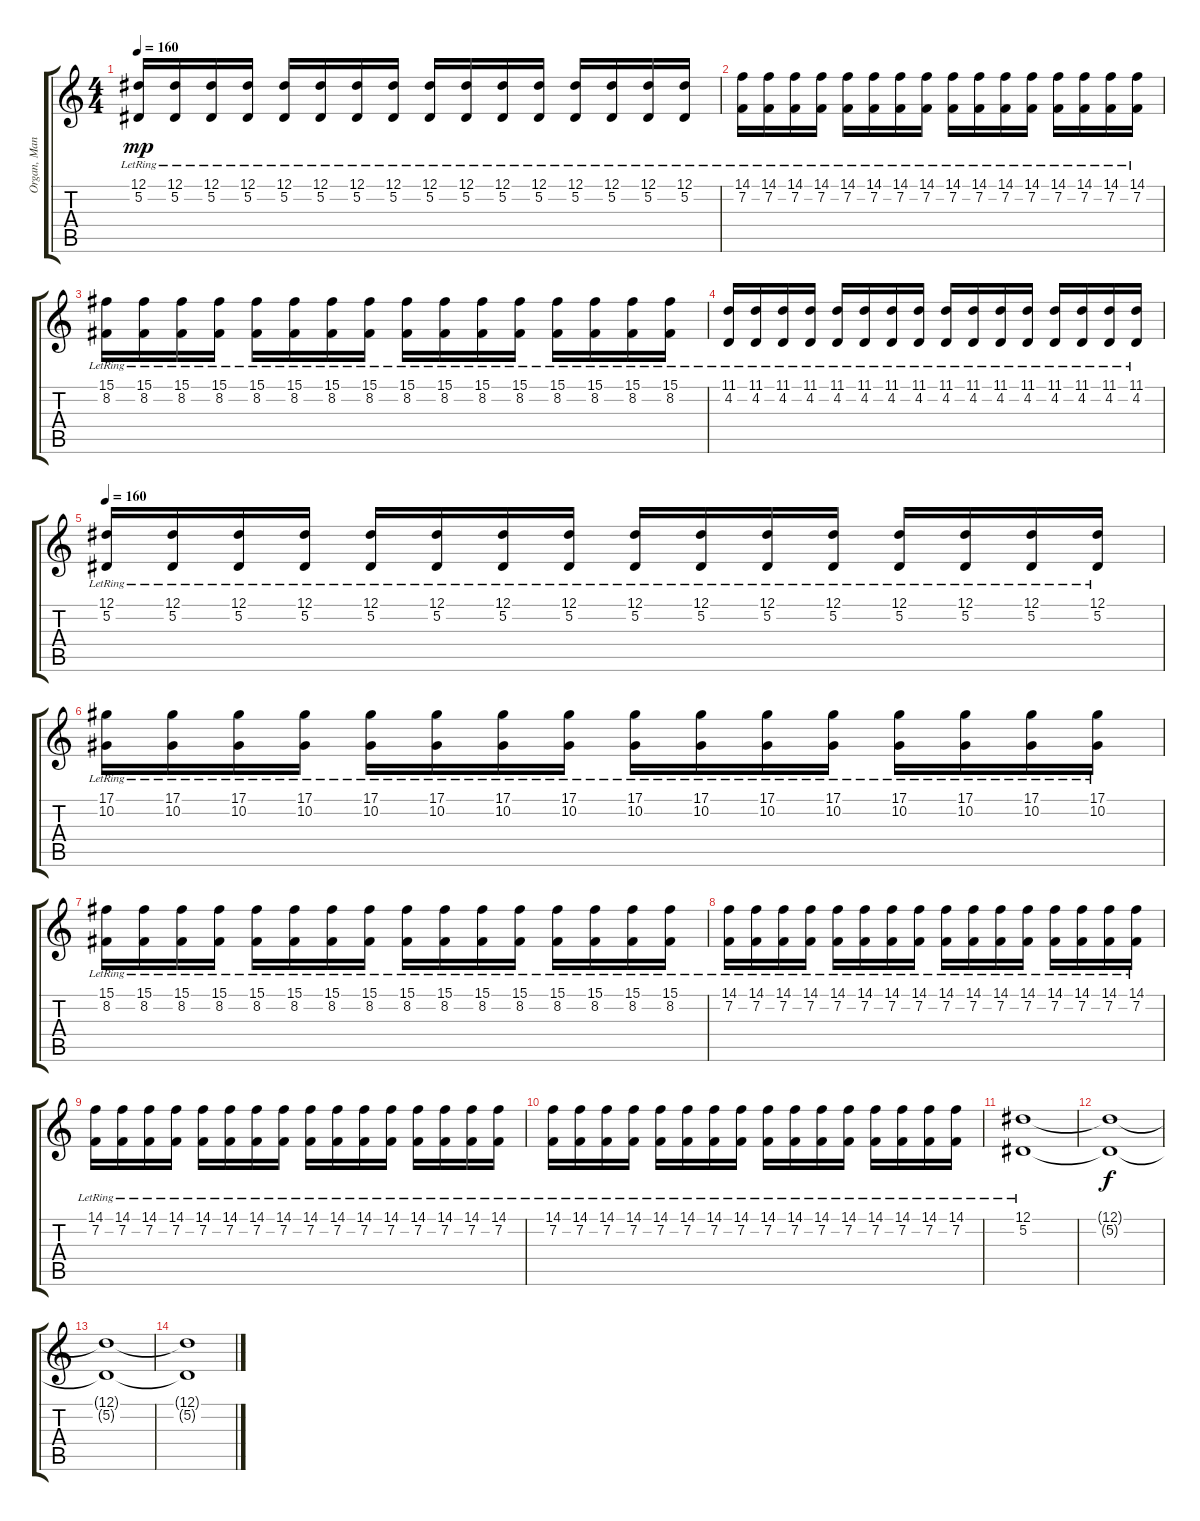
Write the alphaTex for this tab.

\track ("Organ, Mandolin" "Organ, Man") {instrument rockorgan}
\staff {score tabs}
\tuning (Eb4 Bb3 Gb3 Db3 Ab2 Eb2) {hide}
\ts (4 4)
\tempo 160
\clef g2
\ks c
(12.1 5.2{lr}).16{dy mp volume 10 instrument acousticguitarnylon} (12.1 5.2{lr}).16 (12.1 5.2{lr}).16 (12.1 5.2{lr}).16 (12.1 5.2{lr}).16 (12.1 5.2{lr}).16 (12.1 5.2{lr}).16 (12.1 5.2{lr}).16 (12.1 5.2{lr}).16 (12.1 5.2{lr}).16 (12.1 5.2{lr}).16 (12.1 5.2{lr}).16 (12.1 5.2{lr}).16 (12.1 5.2{lr}).16 (12.1 5.2{lr}).16 (12.1 5.2{lr}).16 |
(14.1 7.2{lr}).16 (14.1 7.2{lr}).16 (14.1 7.2{lr}).16 (14.1 7.2{lr}).16 (14.1 7.2{lr}).16 (14.1 7.2{lr}).16 (14.1 7.2{lr}).16 (14.1 7.2{lr}).16 (14.1 7.2{lr}).16 (14.1 7.2{lr}).16 (14.1 7.2{lr}).16 (14.1 7.2{lr}).16 (14.1 7.2{lr}).16 (14.1 7.2{lr}).16 (14.1 7.2{lr}).16 (14.1 7.2{lr}).16 |
(15.1 8.2{lr}).16 (15.1 8.2{lr}).16 (15.1 8.2{lr}).16 (15.1 8.2{lr}).16 (15.1 8.2{lr}).16 (15.1 8.2{lr}).16 (15.1 8.2{lr}).16 (15.1 8.2{lr}).16 (15.1 8.2{lr}).16 (15.1 8.2{lr}).16 (15.1 8.2{lr}).16 (15.1 8.2{lr}).16 (15.1 8.2{lr}).16 (15.1 8.2{lr}).16 (15.1 8.2{lr}).16 (15.1 8.2{lr}).16 |
(11.1 4.2{lr}).16 (11.1 4.2{lr}).16 (11.1 4.2{lr}).16 (11.1 4.2{lr}).16 (11.1 4.2{lr}).16 (11.1 4.2{lr}).16 (11.1 4.2{lr}).16 (11.1 4.2{lr}).16 (11.1 4.2{lr}).16 (11.1 4.2{lr}).16 (11.1 4.2{lr}).16 (11.1 4.2{lr}).16 (11.1 4.2{lr}).16 (11.1 4.2{lr}).16 (11.1 4.2{lr}).16 (11.1 4.2{lr}).16 |
\tempo 160
(12.1 5.2{lr}).16{volume 10 instrument acousticguitarnylon} (12.1 5.2{lr}).16 (12.1 5.2{lr}).16 (12.1 5.2{lr}).16 (12.1 5.2{lr}).16 (12.1 5.2{lr}).16 (12.1 5.2{lr}).16 (12.1 5.2{lr}).16 (12.1 5.2{lr}).16 (12.1 5.2{lr}).16 (12.1 5.2{lr}).16 (12.1 5.2{lr}).16 (12.1 5.2{lr}).16 (12.1 5.2{lr}).16 (12.1 5.2{lr}).16 (12.1 5.2{lr}).16 |
(17.1 10.2{lr}).16 (17.1 10.2{lr}).16 (17.1 10.2{lr}).16 (17.1 10.2{lr}).16 (17.1 10.2{lr}).16 (17.1 10.2{lr}).16 (17.1 10.2{lr}).16 (17.1 10.2{lr}).16 (17.1 10.2{lr}).16 (17.1 10.2{lr}).16 (17.1 10.2{lr}).16 (17.1 10.2{lr}).16 (17.1 10.2{lr}).16 (17.1 10.2{lr}).16 (17.1 10.2{lr}).16 (17.1 10.2{lr}).16 |
(15.1 8.2{lr}).16 (15.1 8.2{lr}).16 (15.1 8.2{lr}).16 (15.1 8.2{lr}).16 (15.1 8.2{lr}).16 (15.1 8.2{lr}).16 (15.1 8.2{lr}).16 (15.1 8.2{lr}).16 (15.1 8.2{lr}).16 (15.1 8.2{lr}).16 (15.1 8.2{lr}).16 (15.1 8.2{lr}).16 (15.1 8.2{lr}).16 (15.1 8.2{lr}).16 (15.1 8.2{lr}).16 (15.1 8.2{lr}).16 |
(14.1 7.2{lr}).16 (14.1 7.2{lr}).16 (14.1 7.2{lr}).16 (14.1 7.2{lr}).16 (14.1 7.2{lr}).16 (14.1 7.2{lr}).16 (14.1 7.2{lr}).16 (14.1 7.2{lr}).16 (14.1 7.2{lr}).16 (14.1 7.2{lr}).16 (14.1 7.2{lr}).16 (14.1 7.2{lr}).16 (14.1 7.2{lr}).16 (14.1 7.2{lr}).16 (14.1 7.2{lr}).16 (14.1 7.2{lr}).16 |
(14.1 7.2{lr}).16 (14.1 7.2{lr}).16 (14.1 7.2{lr}).16 (14.1 7.2{lr}).16 (14.1 7.2{lr}).16 (14.1 7.2{lr}).16 (14.1 7.2{lr}).16 (14.1 7.2{lr}).16 (14.1 7.2{lr}).16 (14.1 7.2{lr}).16 (14.1 7.2{lr}).16 (14.1 7.2{lr}).16 (14.1 7.2{lr}).16 (14.1 7.2{lr}).16 (14.1 7.2{lr}).16 (14.1 7.2{lr}).16 |
(14.1 7.2{lr}).16 (14.1 7.2{lr}).16 (14.1 7.2{lr}).16 (14.1 7.2{lr}).16 (14.1 7.2{lr}).16 (14.1 7.2{lr}).16 (14.1 7.2{lr}).16 (14.1 7.2{lr}).16 (14.1 7.2{lr}).16 (14.1 7.2{lr}).16 (14.1 7.2{lr}).16 (14.1 7.2{lr}).16 (14.1 7.2{lr}).16 (14.1 7.2{lr}).16 (14.1 7.2{lr}).16 (14.1 7.2{lr}).16 |
(12.1 5.2{lr}).1{volume 0} |
(12.1{t} 5.2{t}).1{dy f} |
(12.1{t} 5.2{t}).1 |
(12.1{t} 5.2{t}).1
